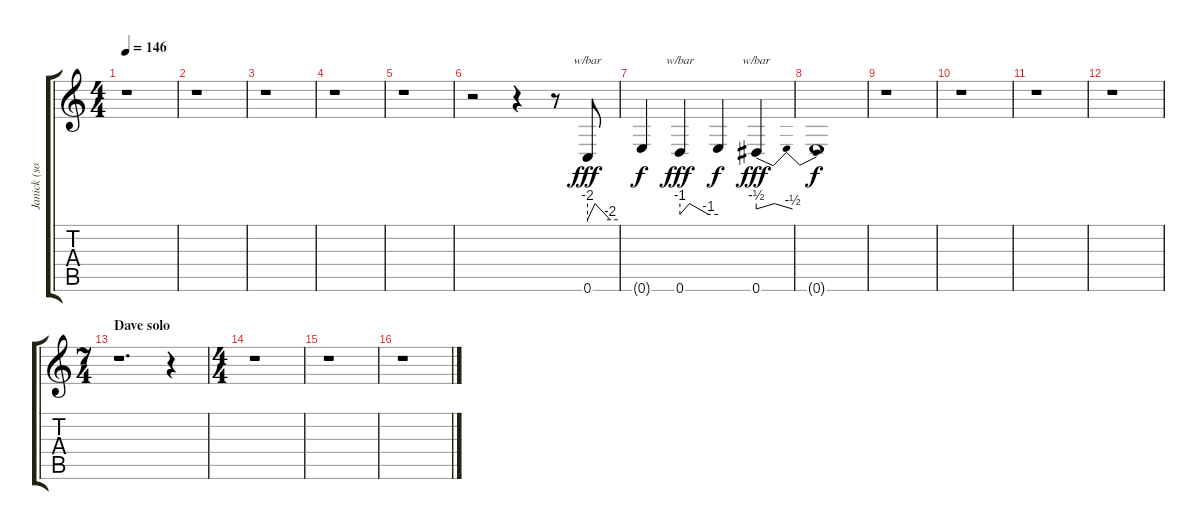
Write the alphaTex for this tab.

\track ("Janick (solo)" "Janick (so") {instrument distortionguitar}
\staff {score tabs}
\tuning (E4 B3 G3 D3 A2 E2) {hide}
\ts (4 4)
\tempo 146
\clef g2
\ks c
r.1{dy fff} |
r.1 |
r.1 |
r.1 |
r.1 |
r.2 r.4 r.8 0.6.8{tbe (custom default 0 -8 15 0 45 -8 60 -8)} |
0.6{t}.4{dy f} 0.6.4{tbe (custom default 0 -4 15 0 45 -4 60 -4) dy fff} 0.6{t}.4{dy f} 0.6.4{tbe (dip default 0 -2 10 0 60 -2) dy fff} |
0.6{t}.1{dy f} |
r.1 |
r.1 |
r.1 |
r.1 |
\ts (7 4)
\section ("" "Dave solo")
r.1{d} r.4 |
\ts (4 4)
r.1 |
r.1 |
r.1
